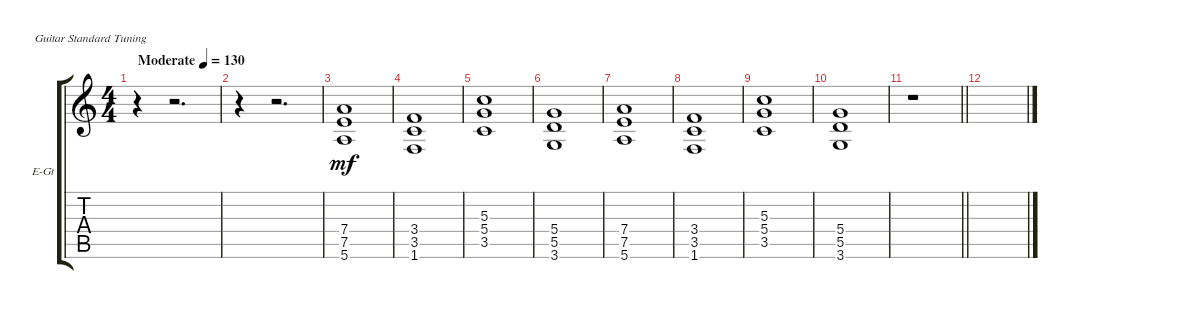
\bracketExtendMode groupsimilarinstruments
\firstSystemTrackNameOrientation horizontal
\otherSystemsTrackNameOrientation horizontal
\track ("Rhytm Guitar" "E-Gt") {instrument overdrivenguitar}
\staff {score tabs}
\tuning (E4 B3 G3 D3 A2 E2)
\ts (4 4)
\beaming (8 2 2 2 2)
\tempo (130 "Moderate")
\clef g2
\ks c
r.4{dy mf instrument overdrivenguitar} r.2{d} |
r.4 r.2{d} |
(5.6 7.5 7.4).1 |
(1.6 3.5 3.4).1 |
(3.5 5.4 5.3).1 |
(3.6 5.5 5.4).1 |
(5.6 7.5 7.4).1 |
(1.6 3.5 3.4).1 |
(3.5 5.4 5.3).1 |
(3.6 5.5 5.4).1 |
\barLineRight lightlight
r.1 |
\section ("" "")
